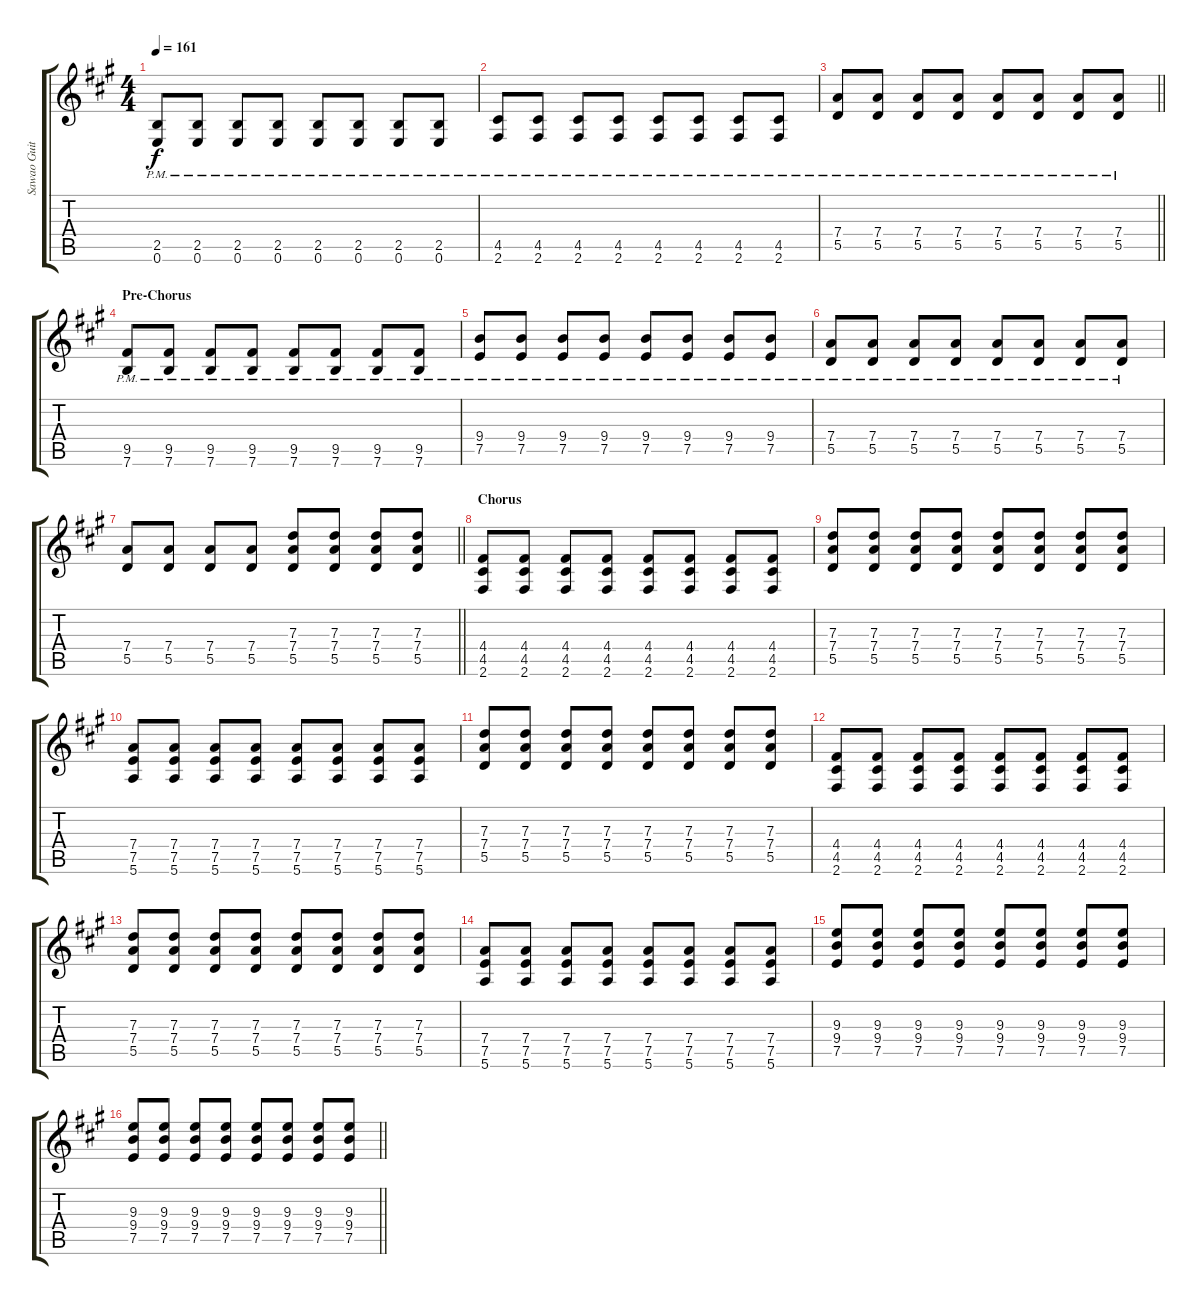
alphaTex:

\track ("Sawao Guitar" "Sawao Guit") {instrument electricguitarclean}
\staff {score tabs}
\tuning (E4 B3 G3 D3 A2 E2) {hide}
\ts (4 4)
\tempo 161
\clef g2
\ks a
(2.5{pm} 0.6{pm}).8{dy f} (2.5{pm} 0.6{pm}).8 (2.5{pm} 0.6{pm}).8 (2.5{pm} 0.6{pm}).8 (2.5{pm} 0.6{pm}).8 (2.5{pm} 0.6{pm}).8 (2.5{pm} 0.6{pm}).8 (2.5{pm} 0.6{pm}).8 |
(4.5{pm} 2.6{pm}).8 (4.5{pm} 2.6{pm}).8 (4.5{pm} 2.6{pm}).8 (4.5{pm} 2.6{pm}).8 (4.5{pm} 2.6{pm}).8 (4.5{pm} 2.6{pm}).8 (4.5{pm} 2.6{pm}).8 (4.5{pm} 2.6{pm}).8 |
\barLineRight lightlight
(7.4{pm} 5.5{pm}).8 (7.4{pm} 5.5{pm}).8 (7.4{pm} 5.5{pm}).8 (7.4{pm} 5.5{pm}).8 (7.4{pm} 5.5{pm}).8 (7.4{pm} 5.5{pm}).8 (7.4{pm} 5.5{pm}).8 (7.4{pm} 5.5{pm}).8 |
\section ("" "Pre-Chorus")
(9.5{pm} 7.6{pm}).8 (9.5{pm} 7.6{pm}).8 (9.5{pm} 7.6{pm}).8 (9.5{pm} 7.6{pm}).8 (9.5{pm} 7.6{pm}).8 (9.5{pm} 7.6{pm}).8 (9.5{pm} 7.6{pm}).8 (9.5{pm} 7.6{pm}).8 |
(9.4{pm} 7.5{pm}).8 (9.4{pm} 7.5{pm}).8 (9.4{pm} 7.5{pm}).8 (9.4{pm} 7.5{pm}).8 (9.4{pm} 7.5{pm}).8 (9.4{pm} 7.5{pm}).8 (9.4{pm} 7.5{pm}).8 (9.4{pm} 7.5{pm}).8 |
(7.4{pm} 5.5{pm}).8 (7.4{pm} 5.5{pm}).8 (7.4{pm} 5.5{pm}).8 (7.4{pm} 5.5{pm}).8 (7.4{pm} 5.5{pm}).8 (7.4{pm} 5.5{pm}).8 (7.4{pm} 5.5{pm}).8 (7.4{pm} 5.5{pm}).8 |
\barLineRight lightlight
(7.4 5.5).8 (7.4 5.5).8 (7.4 5.5).8 (7.4 5.5).8 (7.3 7.4 5.5).8 (7.3 7.4 5.5).8 (7.3 7.4 5.5).8 (7.3 7.4 5.5).8 |
\section ("" "Chorus")
(4.4 4.5 2.6).8 (4.4 4.5 2.6).8 (4.4 4.5 2.6).8 (4.4 4.5 2.6).8 (4.4 4.5 2.6).8 (4.4 4.5 2.6).8 (4.4 4.5 2.6).8 (4.4 4.5 2.6).8 |
(7.3 7.4 5.5).8 (7.3 7.4 5.5).8 (7.3 7.4 5.5).8 (7.3 7.4 5.5).8 (7.3 7.4 5.5).8 (7.3 7.4 5.5).8 (7.3 7.4 5.5).8 (7.3 7.4 5.5).8 |
(7.4 7.5 5.6).8 (7.4 7.5 5.6).8 (7.4 7.5 5.6).8 (7.4 7.5 5.6).8 (7.4 7.5 5.6).8 (7.4 7.5 5.6).8 (7.4 7.5 5.6).8 (7.4 7.5 5.6).8 |
(7.3 7.4 5.5).8 (7.3 7.4 5.5).8 (7.3 7.4 5.5).8 (7.3 7.4 5.5).8 (7.3 7.4 5.5).8 (7.3 7.4 5.5).8 (7.3 7.4 5.5).8 (7.3 7.4 5.5).8 |
(4.4 4.5 2.6).8 (4.4 4.5 2.6).8 (4.4 4.5 2.6).8 (4.4 4.5 2.6).8 (4.4 4.5 2.6).8 (4.4 4.5 2.6).8 (4.4 4.5 2.6).8 (4.4 4.5 2.6).8 |
(7.3 7.4 5.5).8 (7.3 7.4 5.5).8 (7.3 7.4 5.5).8 (7.3 7.4 5.5).8 (7.3 7.4 5.5).8 (7.3 7.4 5.5).8 (7.3 7.4 5.5).8 (7.3 7.4 5.5).8 |
(7.4 7.5 5.6).8 (7.4 7.5 5.6).8 (7.4 7.5 5.6).8 (7.4 7.5 5.6).8 (7.4 7.5 5.6).8 (7.4 7.5 5.6).8 (7.4 7.5 5.6).8 (7.4 7.5 5.6).8 |
(9.3 9.4 7.5).8 (9.3 9.4 7.5).8 (9.3 9.4 7.5).8 (9.3 9.4 7.5).8 (9.3 9.4 7.5).8 (9.3 9.4 7.5).8 (9.3 9.4 7.5).8 (9.3 9.4 7.5).8 |
\barLineRight lightlight
(9.3 9.4 7.5).8 (9.3 9.4 7.5).8 (9.3 9.4 7.5).8 (9.3 9.4 7.5).8 (9.3 9.4 7.5).8 (9.3 9.4 7.5).8 (9.3 9.4 7.5).8 (9.3 9.4 7.5).8
